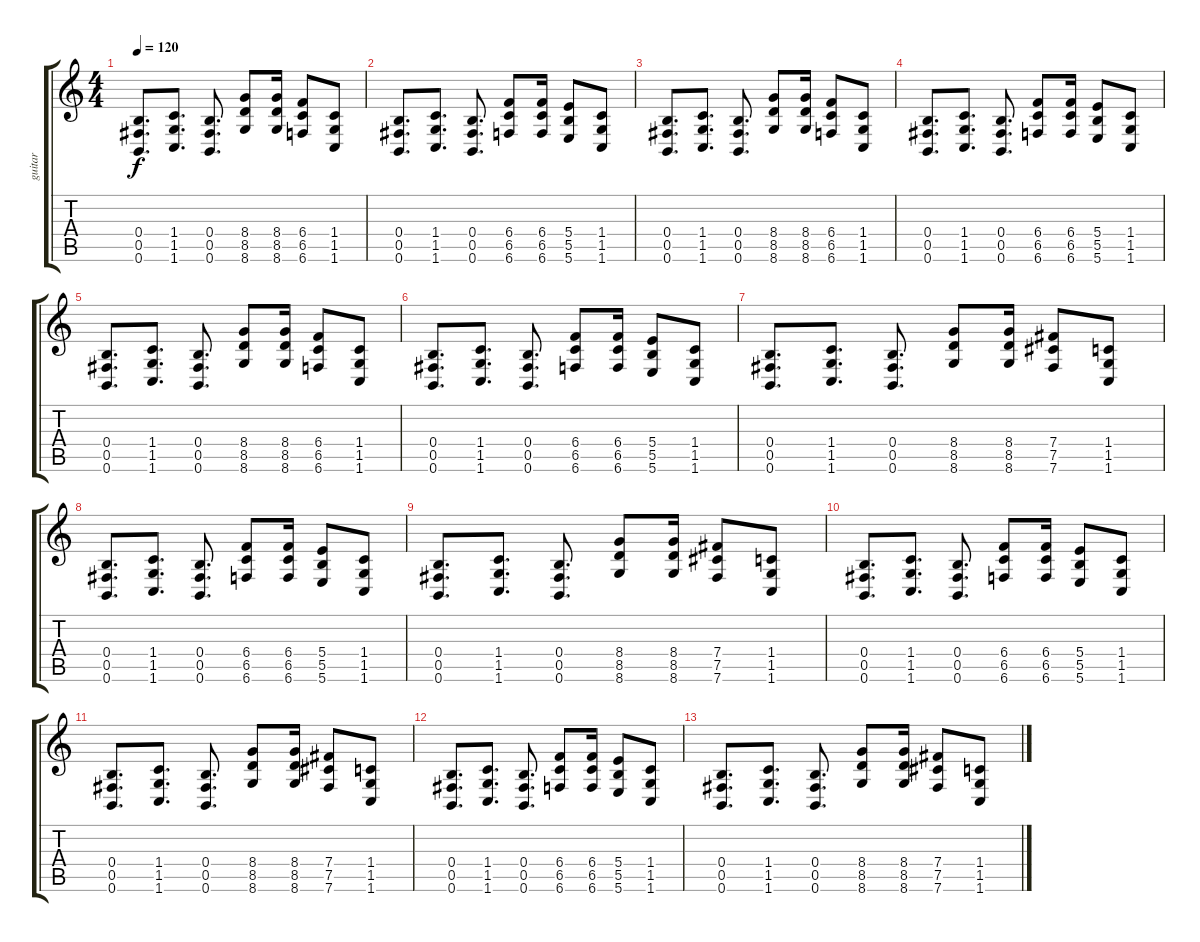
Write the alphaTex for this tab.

\track ("guitar" "guitar") {instrument distortionguitar}
\staff {score tabs}
\tuning (Db4 Ab3 E3 B2 Gb2 B1) {hide}
\ts (4 4)
\tempo 120
\clef g2
\ks c
(0.4 0.5 0.6).8{d dy f} (1.4 1.5 1.6).8{d} (0.4 0.5 0.6).8{d} (8.4 8.5 8.6).8 (8.4 8.5 8.6).16 (6.4 6.5 6.6).8 (1.4 1.5 1.6).8 |
(0.4 0.5 0.6).8{d} (1.4 1.5 1.6).8{d} (0.4 0.5 0.6).8{d} (6.4 6.5 6.6).8 (6.4 6.5 6.6).16 (5.4 5.5 5.6).8 (1.4 1.5 1.6).8 |
(0.4 0.5 0.6).8{d} (1.4 1.5 1.6).8{d} (0.4 0.5 0.6).8{d} (8.4 8.5 8.6).8 (8.4 8.5 8.6).16 (6.4 6.5 6.6).8 (1.4 1.5 1.6).8 |
(0.4 0.5 0.6).8{d} (1.4 1.5 1.6).8{d} (0.4 0.5 0.6).8{d} (6.4 6.5 6.6).8 (6.4 6.5 6.6).16 (5.4 5.5 5.6).8 (1.4 1.5 1.6).8 |
(0.4 0.5 0.6).8{d} (1.4 1.5 1.6).8{d} (0.4 0.5 0.6).8{d} (8.4 8.5 8.6).8 (8.4 8.5 8.6).16 (6.4 6.5 6.6).8 (1.4 1.5 1.6).8 |
(0.4 0.5 0.6).8{d} (1.4 1.5 1.6).8{d} (0.4 0.5 0.6).8{d} (6.4 6.5 6.6).8 (6.4 6.5 6.6).16 (5.4 5.5 5.6).8 (1.4 1.5 1.6).8 |
(0.4 0.5 0.6).8{d} (1.4 1.5 1.6).8{d} (0.4 0.5 0.6).8{d} (8.4 8.5 8.6).8 (8.4 8.5 8.6).16 (7.4 7.5 7.6).8 (1.4 1.5 1.6).8 |
(0.4 0.5 0.6).8{d} (1.4 1.5 1.6).8{d} (0.4 0.5 0.6).8{d} (6.4 6.5 6.6).8 (6.4 6.5 6.6).16 (5.4 5.5 5.6).8 (1.4 1.5 1.6).8 |
(0.4 0.5 0.6).8{d} (1.4 1.5 1.6).8{d} (0.4 0.5 0.6).8{d} (8.4 8.5 8.6).8 (8.4 8.5 8.6).16 (7.4 7.5 7.6).8 (1.4 1.5 1.6).8 |
(0.4 0.5 0.6).8{d} (1.4 1.5 1.6).8{d} (0.4 0.5 0.6).8{d} (6.4 6.5 6.6).8 (6.4 6.5 6.6).16 (5.4 5.5 5.6).8 (1.4 1.5 1.6).8 |
(0.4 0.5 0.6).8{d} (1.4 1.5 1.6).8{d} (0.4 0.5 0.6).8{d} (8.4 8.5 8.6).8 (8.4 8.5 8.6).16 (7.4 7.5 7.6).8 (1.4 1.5 1.6).8 |
(0.4 0.5 0.6).8{d} (1.4 1.5 1.6).8{d} (0.4 0.5 0.6).8{d} (6.4 6.5 6.6).8 (6.4 6.5 6.6).16 (5.4 5.5 5.6).8 (1.4 1.5 1.6).8 |
(0.4 0.5 0.6).8{d} (1.4 1.5 1.6).8{d} (0.4 0.5 0.6).8{d} (8.4 8.5 8.6).8 (8.4 8.5 8.6).16 (7.4 7.5 7.6).8 (1.4 1.5 1.6).8
